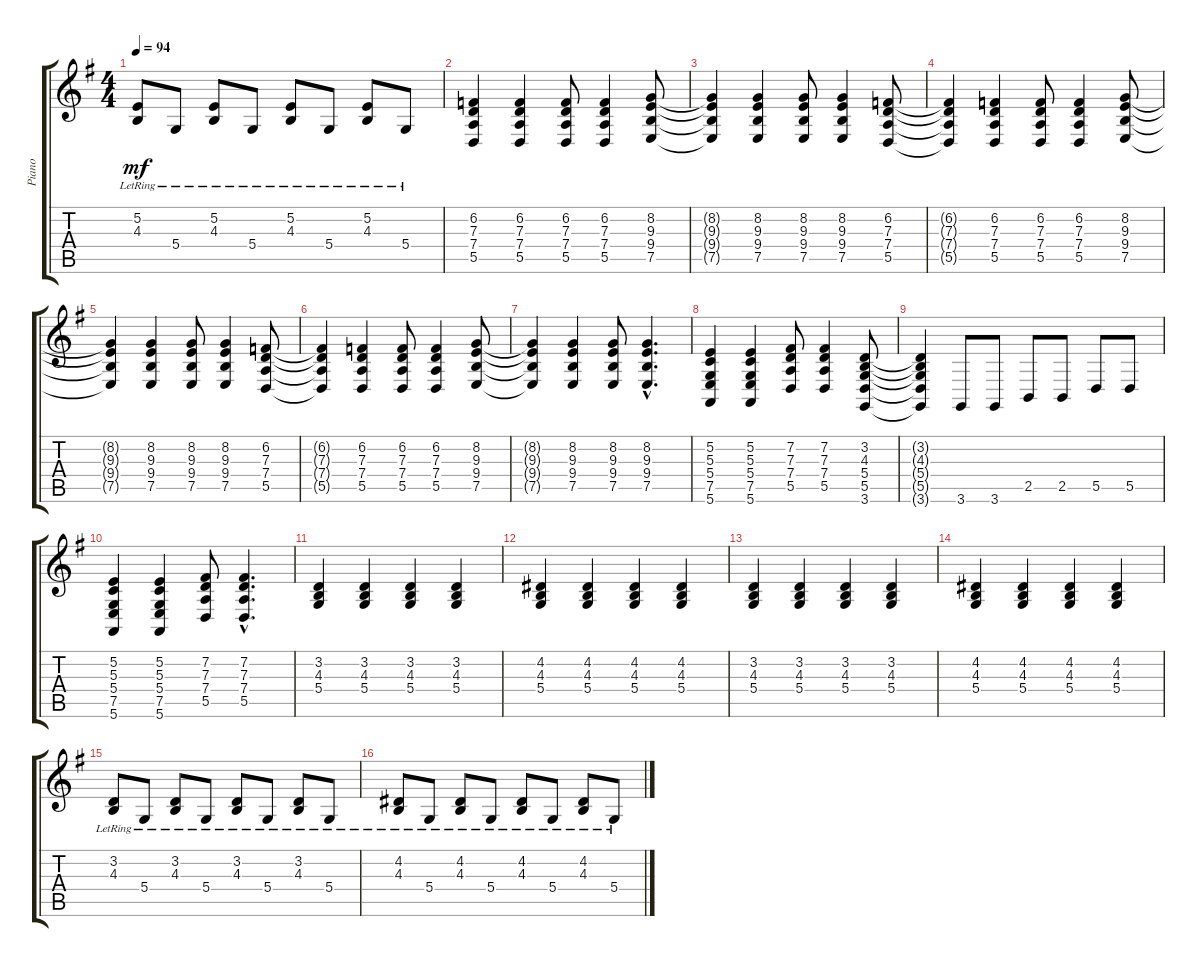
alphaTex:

\track ("Piano" "Piano") {instrument electricpiano1}
\staff {score tabs}
\tuning (E4 B3 G3 D3 A2 E2) {hide}
\ts (4 4)
\tempo 94
\clef g2
\ks g
(5.2{lr} 4.3{lr}).8{dy mf} 5.4{lr}.8 (5.2{lr} 4.3{lr}).8 5.4{lr}.8 (5.2{lr} 4.3{lr}).8 5.4{lr}.8 (5.2{lr} 4.3{lr}).8 5.4{lr}.8 |
(6.2 7.3 7.4 5.5).4{volume 14} (6.2 7.3 7.4 5.5).4 (6.2 7.3 7.4 5.5).8 (6.2 7.3 7.4 5.5).4 (8.2 9.3 9.4 7.5).8 |
(8.2{t} 9.3{t} 9.4{t} 7.5{t}).4 (8.2 9.3 9.4 7.5).4 (8.2 9.3 9.4 7.5).8 (8.2 9.3 9.4 7.5).4 (6.2 7.3 7.4 5.5).8 |
(6.2{t} 7.3{t} 7.4{t} 5.5{t}).4 (6.2 7.3 7.4 5.5).4 (6.2 7.3 7.4 5.5).8 (6.2 7.3 7.4 5.5).4 (8.2 9.3 9.4 7.5).8 |
(8.2{t} 9.3{t} 9.4{t} 7.5{t}).4 (8.2 9.3 9.4 7.5).4 (8.2 9.3 9.4 7.5).8 (8.2 9.3 9.4 7.5).4 (6.2 7.3 7.4 5.5).8 |
(6.2{t} 7.3{t} 7.4{t} 5.5{t}).4 (6.2 7.3 7.4 5.5).4 (6.2 7.3 7.4 5.5).8 (6.2 7.3 7.4 5.5).4 (8.2 9.3 9.4 7.5).8 |
(8.2{t} 9.3{t} 9.4{t} 7.5{t}).4 (8.2 9.3 9.4 7.5).4 (8.2 9.3 9.4 7.5).8 (8.2{hac} 9.3{hac} 9.4{hac} 7.5{hac}).4{d} |
(5.2 5.3 5.4 7.5 5.6).4 (5.2 5.3 5.4 7.5 5.6).4 (7.2 7.3 7.4 5.5).8 (7.2 7.3 7.4 5.5).4 (3.2 4.3 5.4 5.5 3.6).8 |
(3.2{t} 4.3{t} 5.4{t} 5.5{t} 3.6{t}).4 3.6.8{volume 13} 3.6.8 2.5.8 2.5.8 5.5.8 5.5.8 |
(5.2 5.3 5.4 7.5 5.6).4 (5.2 5.3 5.4 7.5 5.6).4 (7.2 7.3 7.4 5.5).8 (7.2{hac} 7.3{hac} 7.4{hac} 5.5{hac}).4{d} |
(3.2 4.3 5.4).4 (3.2 4.3 5.4).4 (3.2 4.3 5.4).4 (3.2 4.3 5.4).4 |
(4.2 4.3 5.4).4 (4.2 4.3 5.4).4 (4.2 4.3 5.4).4 (4.2 4.3 5.4).4 |
(3.2 4.3 5.4).4 (3.2 4.3 5.4).4 (3.2 4.3 5.4).4 (3.2 4.3 5.4).4 |
(4.2 4.3 5.4).4 (4.2 4.3 5.4).4 (4.2 4.3 5.4).4 (4.2 4.3 5.4).4 |
(3.2{lr} 4.3{lr}).8 5.4{lr}.8 (3.2{lr} 4.3{lr}).8 5.4{lr}.8 (3.2{lr} 4.3{lr}).8 5.4{lr}.8 (3.2{lr} 4.3{lr}).8 5.4{lr}.8 |
(4.2{lr} 4.3{lr}).8 5.4{lr}.8 (4.2{lr} 4.3{lr}).8 5.4{lr}.8 (4.2{lr} 4.3{lr}).8 5.4{lr}.8 (4.2{lr} 4.3{lr}).8 5.4{lr}.8
